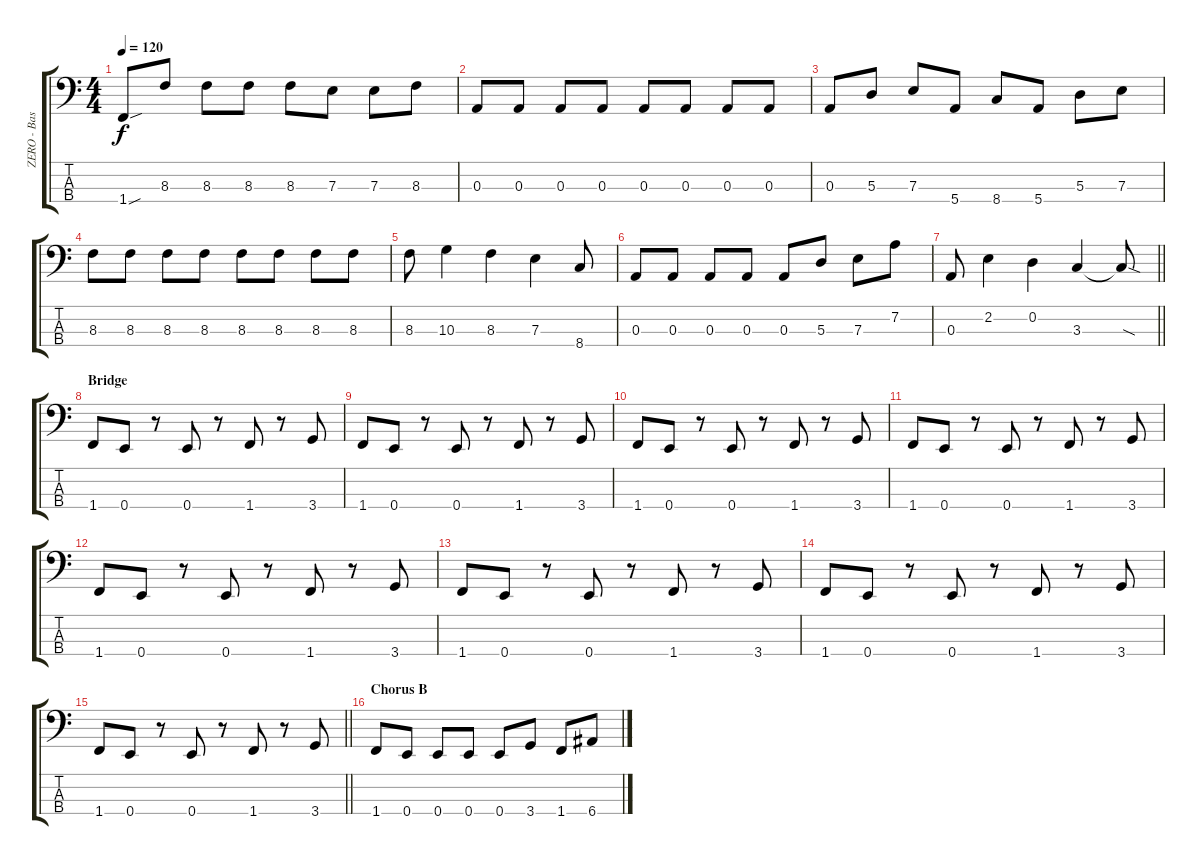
\track ("ZERO - Bass" "ZERO - Bas") {instrument electricbassfinger}
\staff {score tabs}
\tuning (G2 D2 A1 E1) {hide}
\ts (4 4)
\tempo 120
\clef f4
\ks c
1.4{sou}.8{dy f} 8.3.8 8.3.8 8.3.8 8.3.8 7.3.8 7.3.8 8.3.8 |
0.3.8 0.3.8 0.3.8 0.3.8 0.3.8 0.3.8 0.3.8 0.3.8 |
0.3.8 5.3.8 7.3.8 5.4.8 8.4.8 5.4.8 5.3.8 7.3.8 |
8.3.8 8.3.8 8.3.8 8.3.8 8.3.8 8.3.8 8.3.8 8.3.8 |
8.3.8 10.3.4 8.3.4 7.3.4 8.4.8 |
0.3.8 0.3.8 0.3.8 0.3.8 0.3.8 5.3.8 7.3.8 7.2.8 |
\barLineRight lightlight
0.3.8 2.2.4 0.2.4 3.3.4 3.3{sod t}.8 |
\section ("" "Bridge")
1.4.8 0.4.8 r.8 0.4.8 r.8 1.4.8 r.8 3.4.8 |
1.4.8 0.4.8 r.8 0.4.8 r.8 1.4.8 r.8 3.4.8 |
1.4.8 0.4.8 r.8 0.4.8 r.8 1.4.8 r.8 3.4.8 |
1.4.8 0.4.8 r.8 0.4.8 r.8 1.4.8 r.8 3.4.8 |
1.4.8 0.4.8 r.8 0.4.8 r.8 1.4.8 r.8 3.4.8 |
1.4.8 0.4.8 r.8 0.4.8 r.8 1.4.8 r.8 3.4.8 |
1.4.8 0.4.8 r.8 0.4.8 r.8 1.4.8 r.8 3.4.8 |
\barLineRight lightlight
1.4.8 0.4.8 r.8 0.4.8 r.8 1.4.8 r.8 3.4.8 |
\section ("" "Chorus B")
1.4.8 0.4.8 0.4.8 0.4.8 0.4.8 3.4.8 1.4.8 6.4.8
